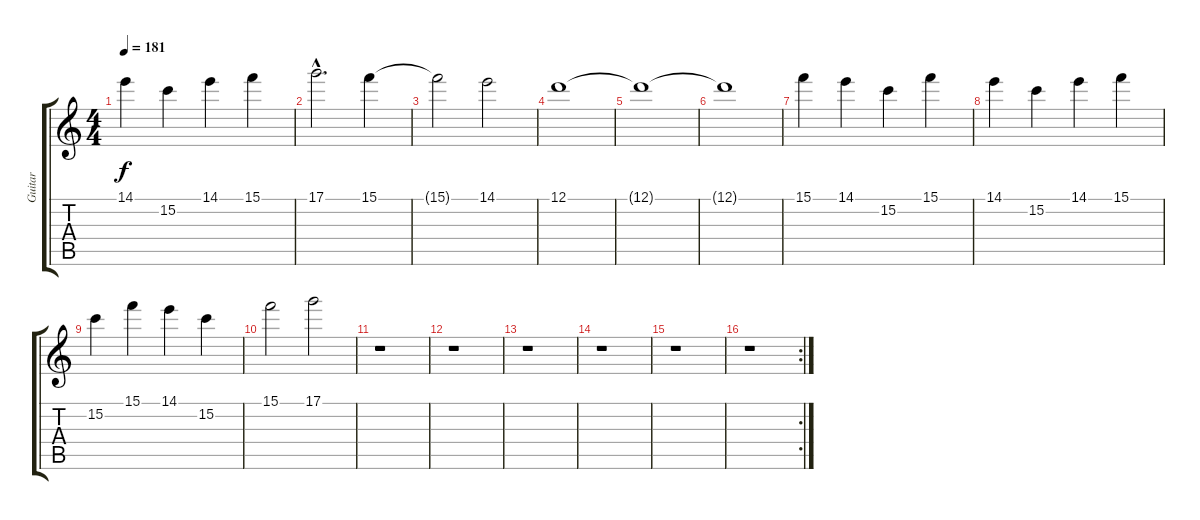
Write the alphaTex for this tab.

\track ("Guitar " "Guitar ") {instrument overdrivenguitar}
\staff {score tabs}
\tuning (D4 A3 F3 C3 G2 D2) {hide}
\ts (4 4)
\tempo 181
\clef g2
\ks c
14.1.4{dy f} 15.2.4 14.1.4 15.1.4 |
17.1{hac}.2{d} 15.1.4 |
15.1{t}.2 14.1.2 |
12.1.1 |
12.1{t}.1 |
12.1{t}.1 |
15.1.4 14.1.4 15.2.4 15.1.4 |
14.1.4 15.2.4 14.1.4 15.1.4 |
15.2.4 15.1.4 14.1.4 15.2.4 |
15.1.2 17.1.2 |
r.1 |
r.1 |
r.1 |
r.1 |
r.1 |
\rc 2
r.1
